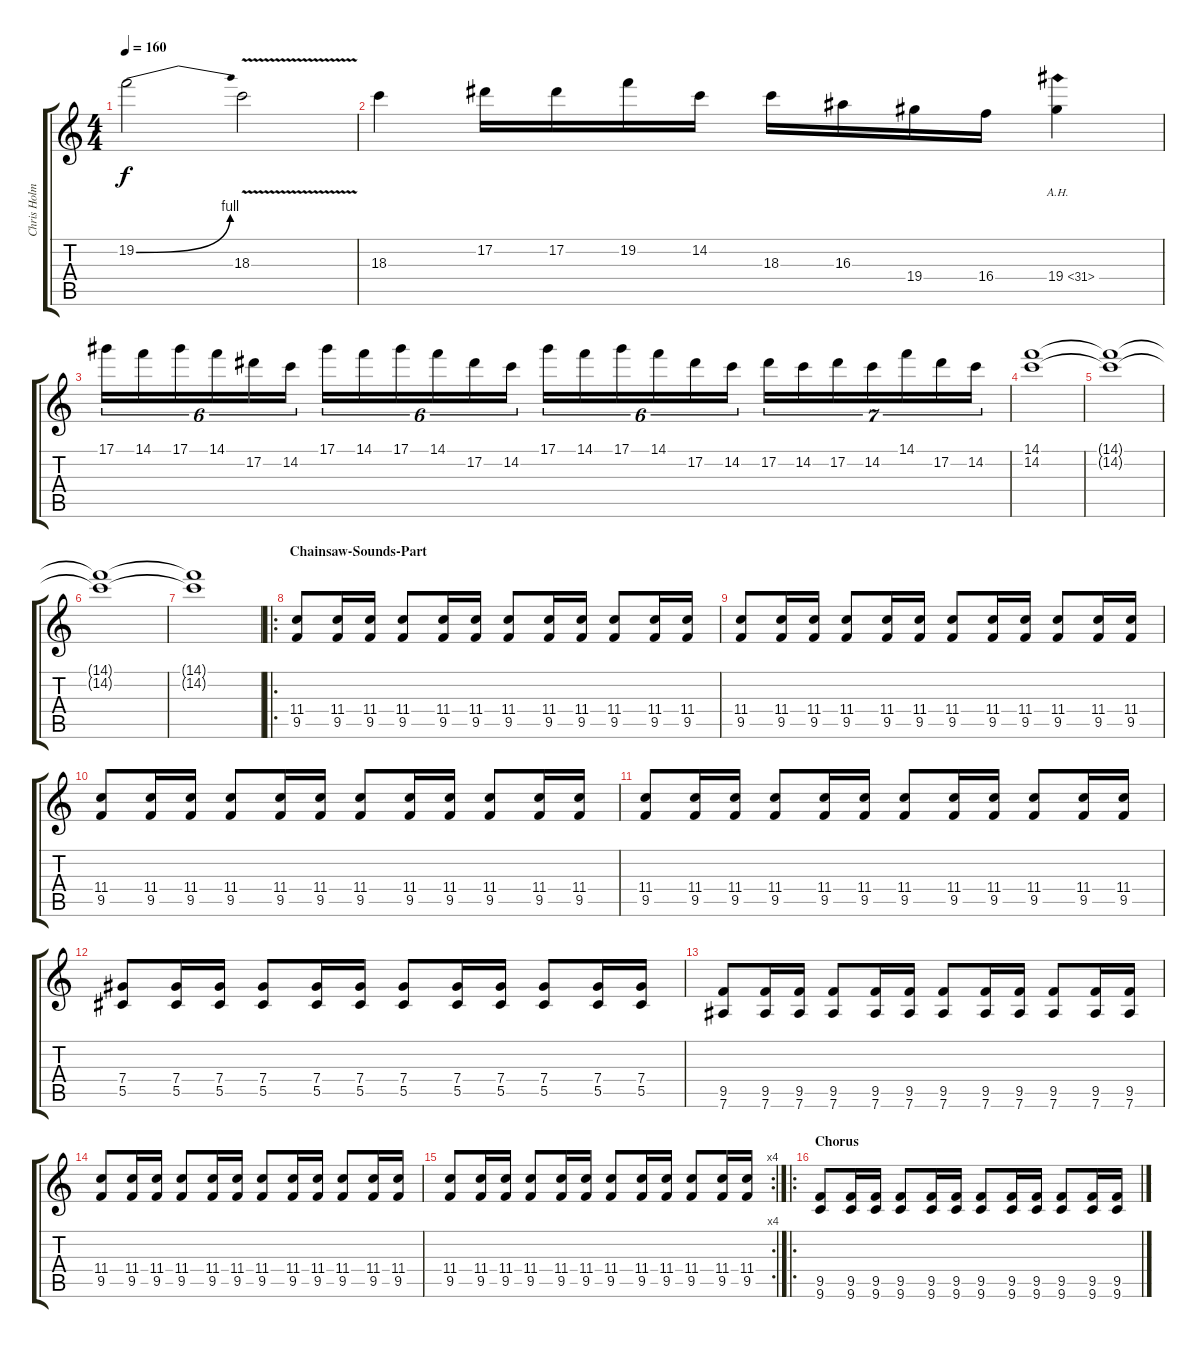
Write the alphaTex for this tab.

\track ("Chris Holmes" "Chris Holm") {instrument distortionguitar}
\staff {score tabs}
\tuning (Eb4 Bb3 Gb3 Db3 Ab2 Eb2) {hide}
\ts (4 4)
\tempo 160
\clef g2
\ks c
19.2{be (bend 0 0 60 4)}.2{dy f} 18.3{v}.2 |
18.3.4 17.2.16 17.2.16 19.2.16 14.2.16 18.3.16 16.3.16 19.4.16 16.4.16 19.4{ah 12}.4 |
17.1.16{tu (6 4)} 14.1.16{tu (6 4)} 17.1.16{tu (6 4)} 14.1.16{tu (6 4)} 17.2.16{tu (6 4)} 14.2.16{tu (6 4)} 17.1.16{tu (6 4)} 14.1.16{tu (6 4)} 17.1.16{tu (6 4)} 14.1.16{tu (6 4)} 17.2.16{tu (6 4)} 14.2.16{tu (6 4)} 17.1.16{tu (6 4)} 14.1.16{tu (6 4)} 17.1.16{tu (6 4)} 14.1.16{tu (6 4)} 17.2.16{tu (6 4)} 14.2.16{tu (6 4)} 17.2.16{tu (7 4)} 14.2.16{tu (7 4)} 17.2.16{tu (7 4)} 14.2.16{tu (7 4)} 14.1.16{tu (7 4)} 17.2.16{tu (7 4)} 14.2.16{tu (7 4)} |
(14.1 14.2).1 |
(14.1{t} 14.2{t}).1 |
(14.1{t} 14.2{t}).1 |
(14.1{t} 14.2{t}).1 |
\ro
\section ("" "Chainsaw-Sounds-Part")
(11.4 9.5).8 (11.4 9.5).16 (11.4 9.5).16 (11.4 9.5).8 (11.4 9.5).16 (11.4 9.5).16 (11.4 9.5).8 (11.4 9.5).16 (11.4 9.5).16 (11.4 9.5).8 (11.4 9.5).16 (11.4 9.5).16 |
(11.4 9.5).8 (11.4 9.5).16 (11.4 9.5).16 (11.4 9.5).8 (11.4 9.5).16 (11.4 9.5).16 (11.4 9.5).8 (11.4 9.5).16 (11.4 9.5).16 (11.4 9.5).8 (11.4 9.5).16 (11.4 9.5).16 |
(11.4 9.5).8 (11.4 9.5).16 (11.4 9.5).16 (11.4 9.5).8 (11.4 9.5).16 (11.4 9.5).16 (11.4 9.5).8 (11.4 9.5).16 (11.4 9.5).16 (11.4 9.5).8 (11.4 9.5).16 (11.4 9.5).16 |
(11.4 9.5).8 (11.4 9.5).16 (11.4 9.5).16 (11.4 9.5).8 (11.4 9.5).16 (11.4 9.5).16 (11.4 9.5).8 (11.4 9.5).16 (11.4 9.5).16 (11.4 9.5).8 (11.4 9.5).16 (11.4 9.5).16 |
(7.4 5.5).8 (7.4 5.5).16 (7.4 5.5).16 (7.4 5.5).8 (7.4 5.5).16 (7.4 5.5).16 (7.4 5.5).8 (7.4 5.5).16 (7.4 5.5).16 (7.4 5.5).8 (7.4 5.5).16 (7.4 5.5).16 |
(9.5 7.6).8 (9.5 7.6).16 (9.5 7.6).16 (9.5 7.6).8 (9.5 7.6).16 (9.5 7.6).16 (9.5 7.6).8 (9.5 7.6).16 (9.5 7.6).16 (9.5 7.6).8 (9.5 7.6).16 (9.5 7.6).16 |
(11.4 9.5).8 (11.4 9.5).16 (11.4 9.5).16 (11.4 9.5).8 (11.4 9.5).16 (11.4 9.5).16 (11.4 9.5).8 (11.4 9.5).16 (11.4 9.5).16 (11.4 9.5).8 (11.4 9.5).16 (11.4 9.5).16 |
\rc 4
(11.4 9.5).8 (11.4 9.5).16 (11.4 9.5).16 (11.4 9.5).8 (11.4 9.5).16 (11.4 9.5).16 (11.4 9.5).8 (11.4 9.5).16 (11.4 9.5).16 (11.4 9.5).8 (11.4 9.5).16 (11.4 9.5).16 |
\ro
\section ("" "Chorus")
(9.5 9.6).8 (9.5 9.6).16 (9.5 9.6).16 (9.5 9.6).8 (9.5 9.6).16 (9.5 9.6).16 (9.5 9.6).8 (9.5 9.6).16 (9.5 9.6).16 (9.5 9.6).8 (9.5 9.6).16 (9.5 9.6).16
